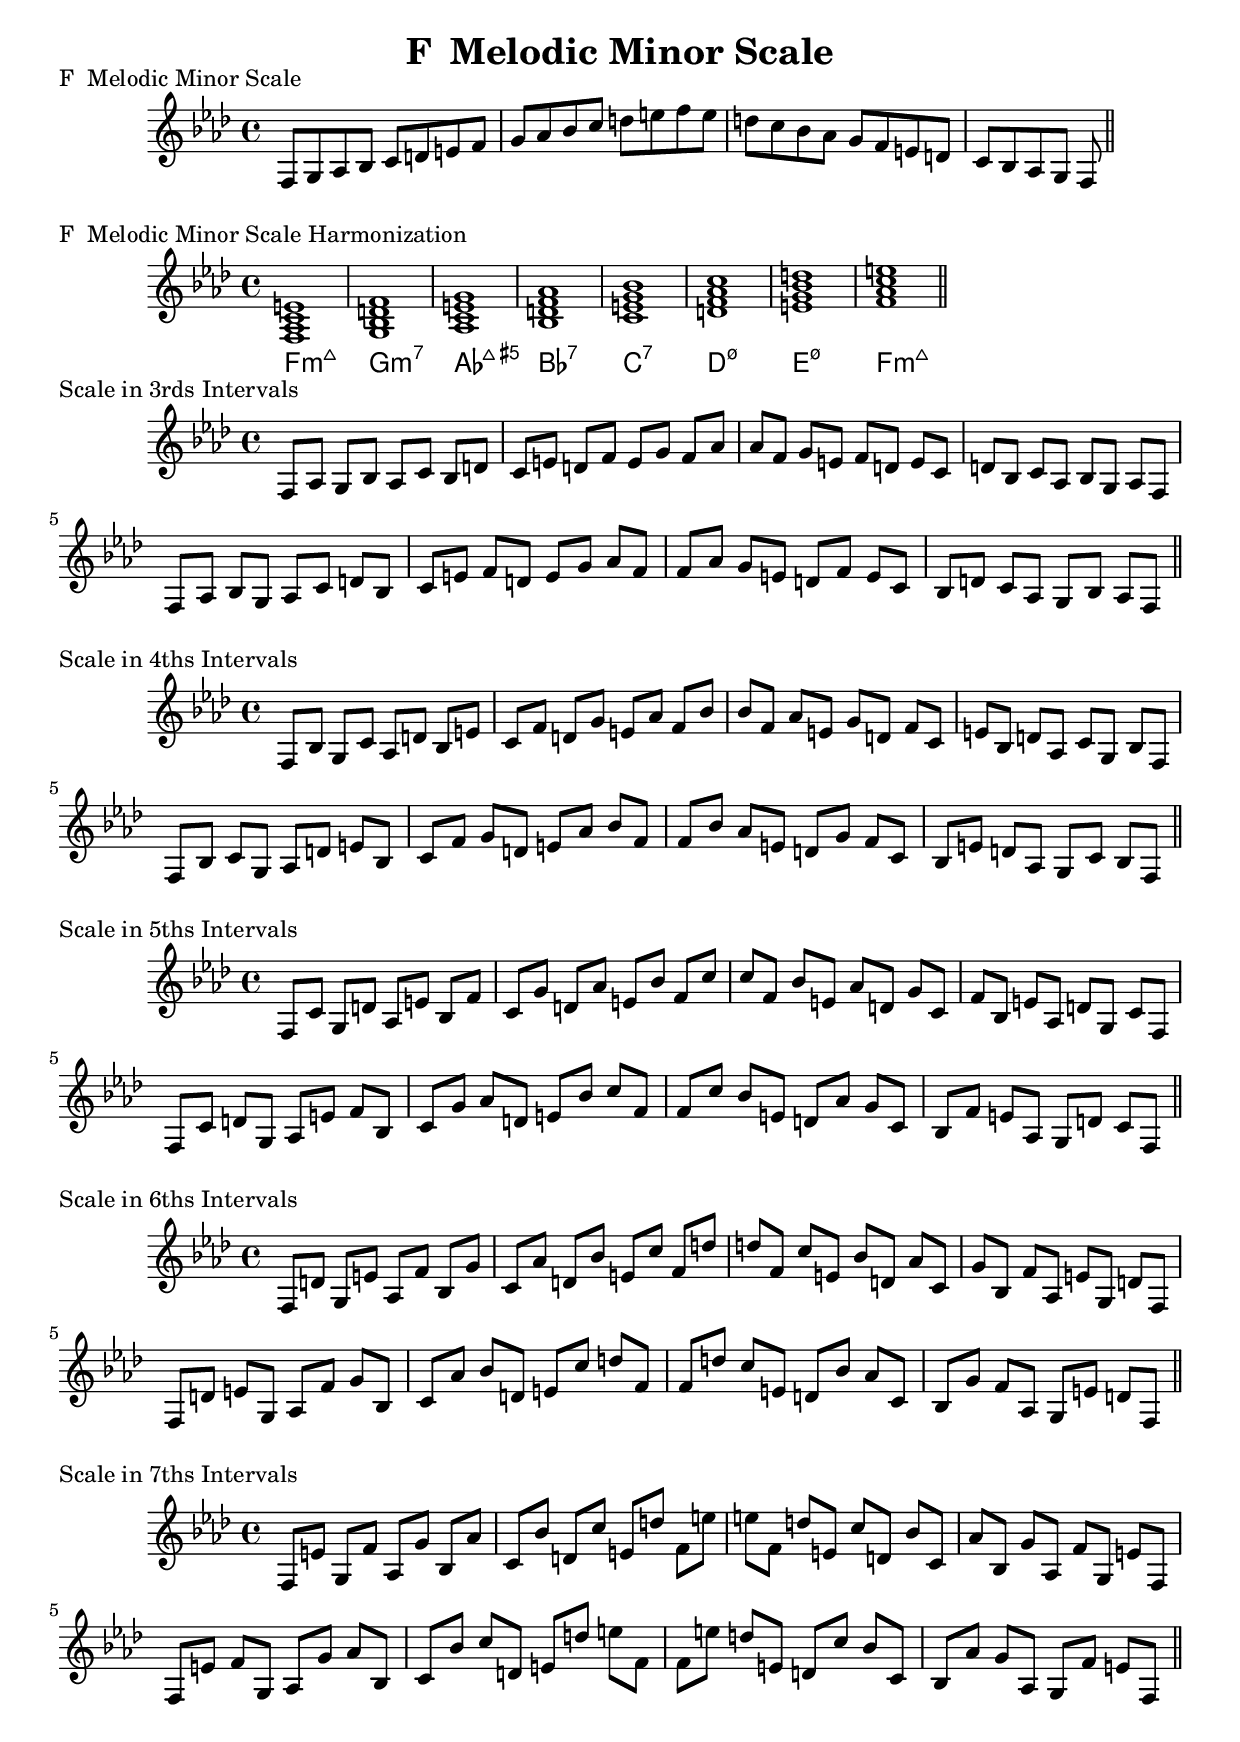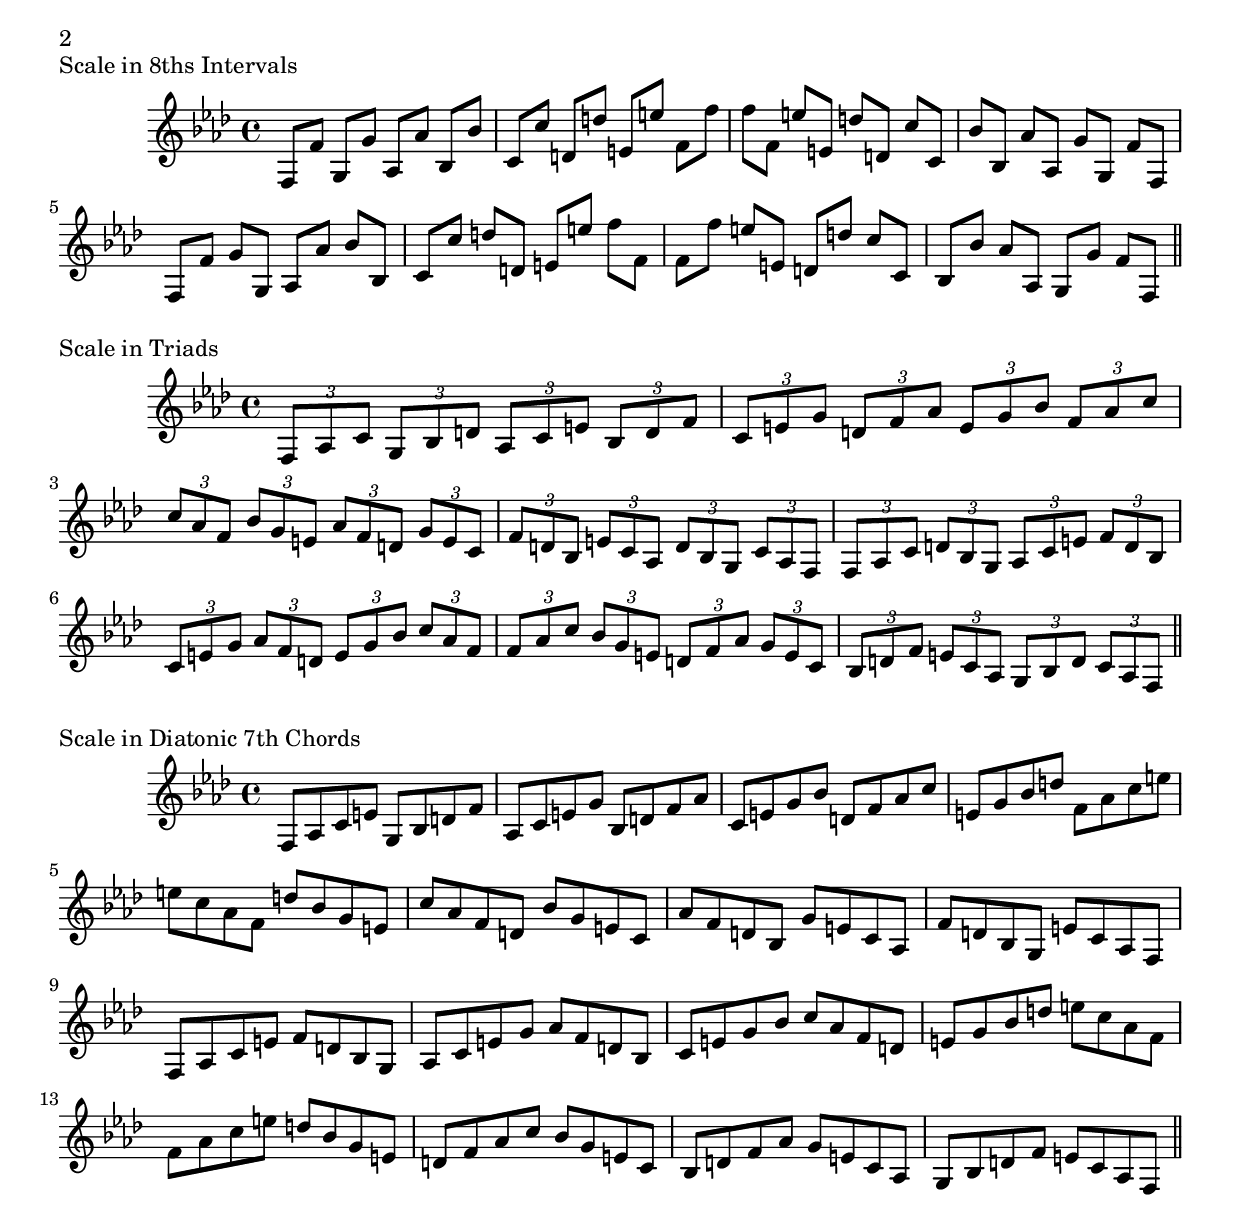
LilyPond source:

\version "2.18.2"

\include "scales.ly"

\header{
  title = \markup { "F" " Melodic Minor Scale" }
}

\score {
  \transpose c f
  \new Staff \relative c {
    \key c \minor
    \CMinorMelodicScale
    \bar "||"
  }
  \header{
    piece = \markup { "F" " Melodic Minor Scale" }
  }
}

\score {
  \transpose c f
  \new Staff \relative c {
    \key c \minor
    \CMinorMelodicHarmonization
    \bar "||"
  }
  \header{
    piece = \markup { "F" " Melodic Minor Scale Harmonization" }
  }
}

\score {
  \transpose c f
  \new Staff \relative c {
    \key c \minor
    \set Timing.beamExceptions = #'()
    \set Timing.baseMoment = #'(ly:make-moment 1/4)
    \set Timing.beatStructure = #'(1 1 1 1)
    \CMinorMelodicScaleThirds
    \bar "||"
  }
  \header{
    piece = \markup { "Scale in 3rds Intervals" }
  }
}

\score {
  \transpose c f
  \new Staff \relative c {
    \key c \minor
    \set Timing.beamExceptions = #'()
    \set Timing.baseMoment = #'(ly:make-moment 1/4)
    \set Timing.beatStructure = #'(1 1 1 1)
    \CMinorMelodicScaleFourths
    \bar "||"
  }
  \header{
    piece = \markup { "Scale in 4ths Intervals" }
  }
}

\score {
  \transpose c f
  \new Staff \relative c {
    \key c \minor
    \set Timing.beamExceptions = #'()
    \set Timing.baseMoment = #'(ly:make-moment 1/4)
    \set Timing.beatStructure = #'(1 1 1 1)
    \CMinorMelodicScaleFifths
    \bar "||"
  }
  \header{
    piece = \markup { "Scale in 5ths Intervals" }
  }
}

\score {
  \transpose c f
  \new Staff \relative c {
    \key c \minor
    \set Timing.beamExceptions = #'()
    \set Timing.baseMoment = #'(ly:make-moment 1/4)
    \set Timing.beatStructure = #'(1 1 1 1)
    \CMinorMelodicScaleSixths
    \bar "||"
  }
  \header{
    piece = \markup { "Scale in 6ths Intervals" }
  }
}

\score {
  \transpose c f
  \new Staff \relative c {
    \key c \minor
    \set Timing.beamExceptions = #'()
    \set Timing.baseMoment = #'(ly:make-moment 1/4)
    \set Timing.beatStructure = #'(1 1 1 1)
    \CMinorMelodicScaleSevenths
    \bar "||"
  }
  \header{
    piece = \markup { "Scale in 7ths Intervals" }
  }
}

\score {
  \transpose c f
  \new Staff \relative c {
    \key c \minor
    \set Timing.beamExceptions = #'()
    \set Timing.baseMoment = #'(ly:make-moment 1/4)
    \set Timing.beatStructure = #'(1 1 1 1)
    \CMinorMelodicScaleEights
    \bar "||"
  }
  \header{
    piece = \markup { "Scale in 8ths Intervals" }
  }
}

\score {
  \transpose c f
  \new Staff \relative c {
    \key c \minor
    \CMinorMelodicScaleTriads
    \bar "||"
  }
  \header{
    piece = \markup { "Scale in Triads" }
  }
}

\score {
  \transpose c f
  \new Staff \relative c {
    \key c \minor
    \CMinorMelodicScaleChords
    \bar "||"
  }
  \header{
    piece = \markup { "Scale in Diatonic 7th Chords" }
  }
}